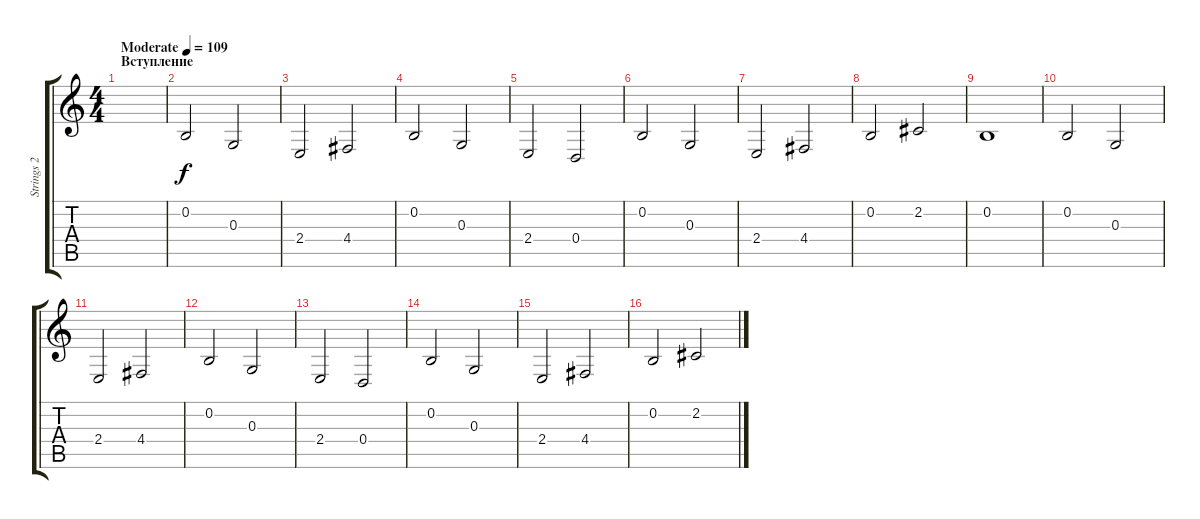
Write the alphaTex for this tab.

\track ("Strings 2" "Strings 2") {instrument synthstrings2}
\staff {score tabs}
\tuning (E4 B3 G3 D3 A2 E2) {hide}
\ts (4 4)
\section ("" "Вступление")
\tempo (109 "Moderate")
\clef g2
\ks c
|
0.2.2 0.3.2 |
2.4.2 4.4.2 |
0.2.2 0.3.2 |
2.4.2 0.4.2 |
0.2.2 0.3.2 |
2.4.2 4.4.2 |
0.2.2 2.2.2 |
0.2.1 |
0.2.2 0.3.2 |
2.4.2 4.4.2 |
0.2.2 0.3.2 |
2.4.2 0.4.2 |
0.2.2 0.3.2 |
2.4.2 4.4.2 |
0.2.2 2.2.2
